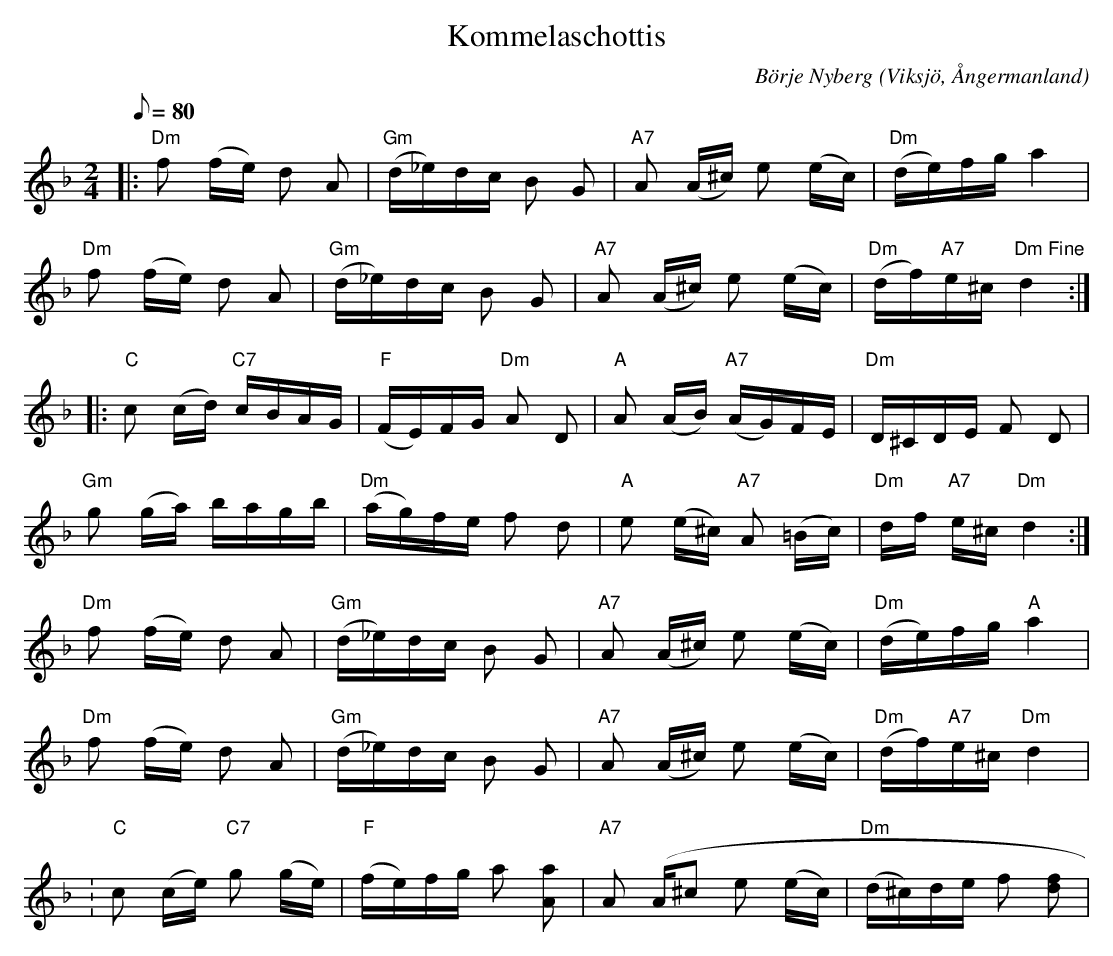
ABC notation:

X:1
T:Kommelaschottis
C:Börje Nyberg
O:Viksjö, Ångermanland
M:2/4
L:1/8
Q:80
K:Dm
|: "Dm"f (f/2e/2) d A | "Gm"(d/2_e/2)d/2c/2 B G | "A7"A (A/2^c/2) e (e/2c/2) |"Dm"(d/2e/2)f/2g/2 a2 |
"Dm"f (f/2e/2) d A | "Gm" (d/2_e/2)d/2c/2 B G | "A7"A (A/2^c/2) e (e/2c/2) | "Dm"(d/2f/2)"A7"e/2^c/2 "Dm Fine"d2::
"C"c (c/2d/2) "C7"c/2B/2A/2G/2 | "F"(F/2E/2)F/2G/2 "Dm"A D | "A"A (A/2B/2) "A7"(A/2G/2)F/2E/2 | "Dm"D/2^C/2D/2E/2 F D |
"Gm"g (g/2a/2) b/2a/2g/2b/2 | "Dm"(a/2g/2)f/2e/2 f d | "A"e (e/2^c/2) "A7"A (=B/2c/2) | "Dm"d/2f/2 "A7"e/2^c/2 "Dm"d2:|
"Dm"f (f/2e/2) d A | "Gm"(d/2_e/2)d/2c/2 B G | "A7"A (A/2^c/2) e (e/2c/2) | "Dm"(d/2e/2)f/2g/2 "A"a2 |
"Dm"f (f/2e/2) d A | "Gm"(d/2_e/2)d/2c/2 B G | "A7"A (A/2^c/2) e (e/2c/2) | "Dm"(d/2f/2)"A7"e/2^c/2 "Dm"d2 |
: "C"c (c/2e/2) "C7"g (g/2e/2) |"F"(f/2e/2)f/2g/2 a [aA] | "A7"A (A/2^c e (e/2c/2) |"Dm"(d/2^c/2)d/2e/2 f [fd] |
